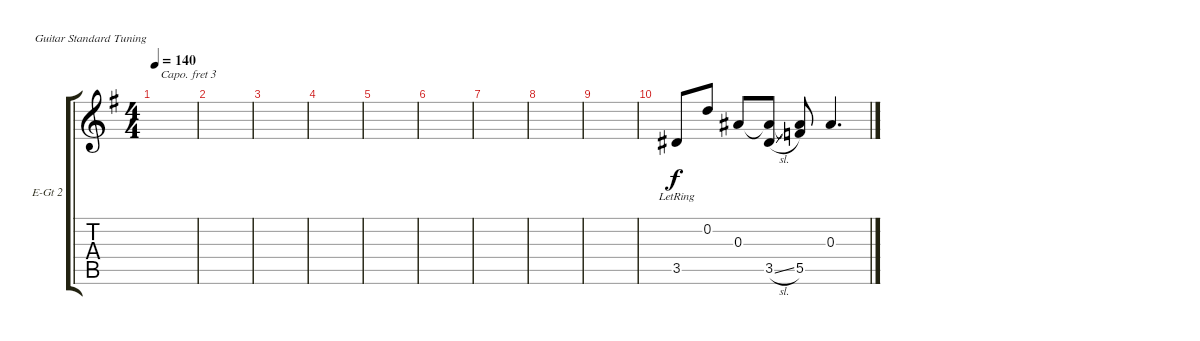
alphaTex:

\defaultSystemsLayout 4
\bracketExtendMode groupsimilarinstruments
\firstSystemTrackNameOrientation horizontal
\otherSystemsTrackNameOrientation horizontal
\track ("Guitar 2" "E-Gt 2") {instrument electricguitarclean}
\staff {score tabs}
\capo 3
\tuning (E4 B3 G3 D3 A2 E2)
\ts (4 4)
\tempo 140
\clef g2
\ks g
|
|
|
|
|
|
|
|
|
3.5{lr}.8 0.2.8 0.3.8 (3.5{sl} 0.3{t}).8 (5.5 0.3{t}).8 0.3.4{d}
